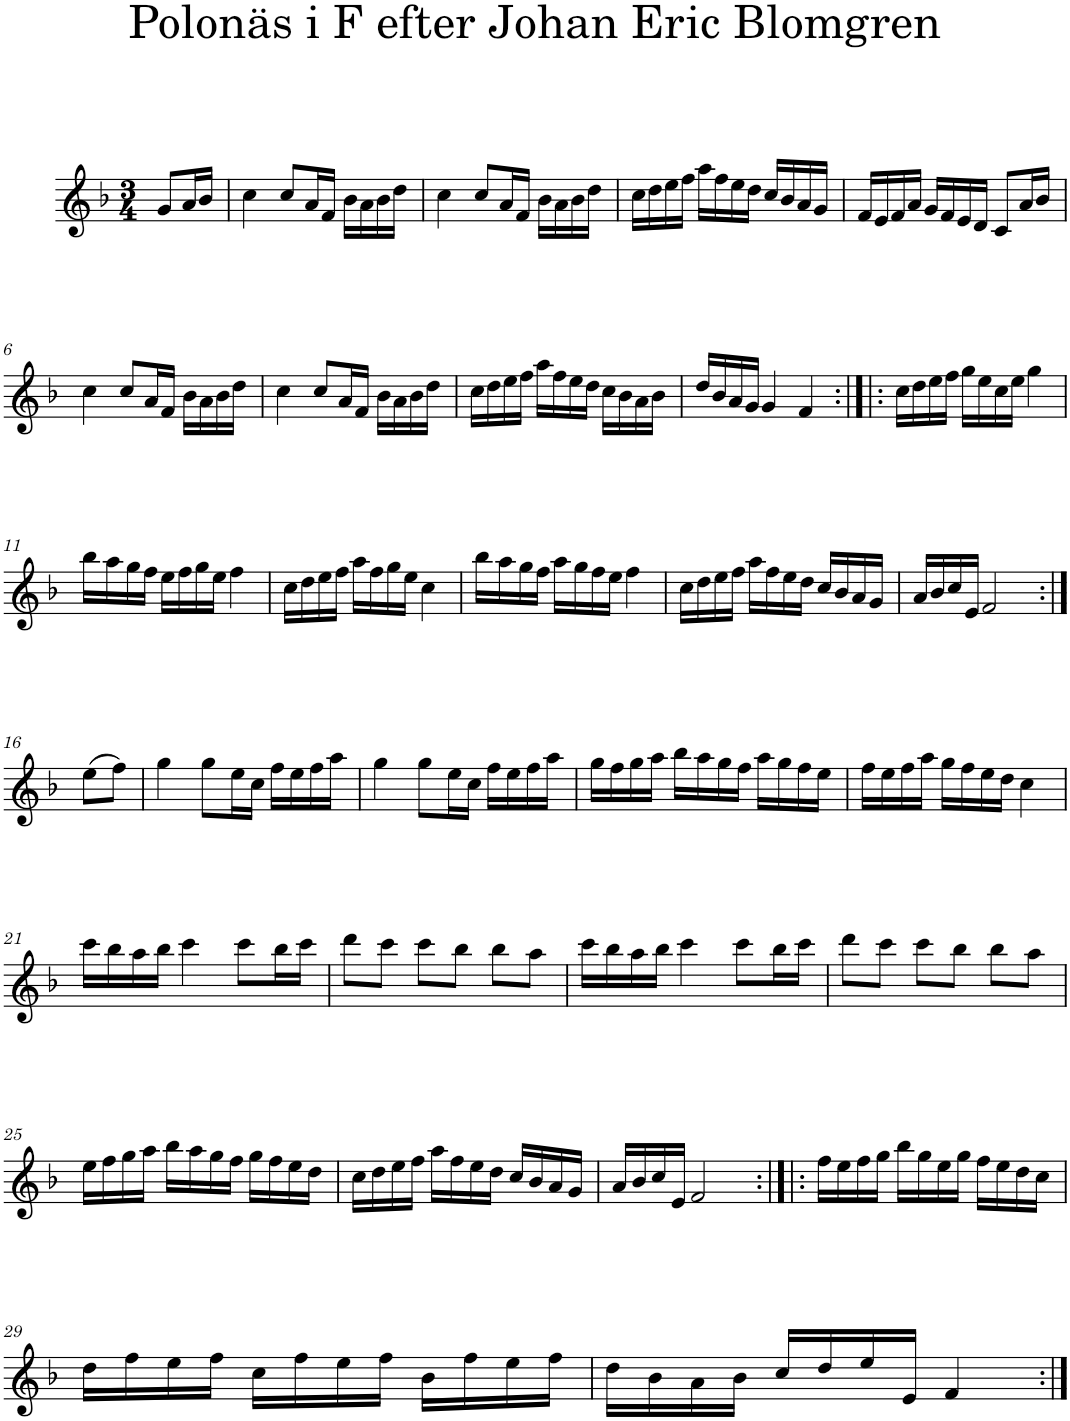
**kern
*part1
*staff1
*I"Piano
*I'Pno
*clefG2
*k[b-]
*F:
*M3/4
=1
8g/L
16a/L
16b-/JJ
=2
4cc\
8cc/L
16a/L
16f/JJ
16b-\LL
16a\
16b-\
16dd\JJ
=3
4cc\
8cc/L
16a/L
16f/JJ
16b-\LL
16a\
16b-\
16dd\JJ
=4
16cc\LL
16dd\
16ee\
16ff\JJ
16aa\LL
16ff\
16ee\
16dd\JJ
16cc/LL
16b-/
16a/
16g/JJ
=5
16f/LL
16e/
16f/
16a/JJ
16g/LL
16f/
16e/
16d/JJ
8c/L
16a/L
16b-/JJ
!!LO:LB:g=z
=6
4cc\
8cc/L
16a/L
16f/JJ
16b-\LL
16a\
16b-\
16dd\JJ
=7
4cc\
8cc/L
16a/L
16f/JJ
16b-\LL
16a\
16b-\
16dd\JJ
=8
16cc\LL
16dd\
16ee\
16ff\JJ
16aa\LL
16ff\
16ee\
16dd\JJ
16cc\LL
16b-\
16a\
16b-\JJ
=9
16dd/LL
16b-/
16a/
16g/JJ
4g/
4f/
=10:|!|:
16cc\LL
16dd\
16ee\
16ff\JJ
16gg\LL
16ee\
16cc\
16ee\JJ
4gg\
!!LO:LB:g=z
=11
16bb-\LL
16aa\
16gg\
16ff\JJ
16ee\LL
16ff\
16gg\
16ee\JJ
4ff\
=12
16cc\LL
16dd\
16ee\
16ff\JJ
16aa\LL
16ff\
16gg\
16ee\JJ
4cc\
=13
16bb-\LL
16aa\
16gg\
16ff\JJ
16aa\LL
16gg\
16ff\
16ee\JJ
4ff\
=14
16cc\LL
16dd\
16ee\
16ff\JJ
16aa\LL
16ff\
16ee\
16dd\JJ
16cc/LL
16b-/
16a/
16g/JJ
=15
16a/LL
16b-/
16cc/
16e/JJ
2f/
!!LO:LB:g=z
=16:|!
(8ee\L
8ff\J)
=17
4gg\
8gg\L
16ee\L
16cc\JJ
16ff\LL
16ee\
16ff\
16aa\JJ
=18
4gg\
8gg\L
16ee\L
16cc\JJ
16ff\LL
16ee\
16ff\
16aa\JJ
=19
16gg\LL
16ff\
16gg\
16aa\JJ
16bb-\LL
16aa\
16gg\
16ff\JJ
16aa\LL
16gg\
16ff\
16ee\JJ
=20
16ff\LL
16ee\
16ff\
16aa\JJ
16gg\LL
16ff\
16ee\
16dd\JJ
4cc\
!!LO:LB:g=z
=21
16ccc\LL
16bb-\
16aa\
16bb-\JJ
4ccc\
8ccc\L
16bb-\L
16ccc\JJ
=22
8ddd\L
8ccc\J
8ccc\L
8bb-\J
8bb-\L
8aa\J
=23
16ccc\LL
16bb-\
16aa\
16bb-\JJ
4ccc\
8ccc\L
16bb-\L
16ccc\JJ
=24
8ddd\L
8ccc\J
8ccc\L
8bb-\J
8bb-\L
8aa\J
!!LO:LB:g=z
=25
16ee\LL
16ff\
16gg\
16aa\JJ
16bb-\LL
16aa\
16gg\
16ff\JJ
16gg\LL
16ff\
16ee\
16dd\JJ
=26
16cc\LL
16dd\
16ee\
16ff\JJ
16aa\LL
16ff\
16ee\
16dd\JJ
16cc/LL
16b-/
16a/
16g/JJ
=27
16a/LL
16b-/
16cc/
16e/JJ
2f/
=28:|!|:
16ff\LL
16ee\
16ff\
16gg\JJ
16bb-\LL
16gg\
16ee\
16gg\JJ
16ff\LL
16ee\
16dd\
16cc\JJ
!!LO:LB:g=z
=29
16dd\LL
16ff\
16ee\
16ff\JJ
16cc\LL
16ff\
16ee\
16ff\JJ
16b-\LL
16ff\
16ee\
16ff\JJ
=30
16dd\LL
16b-\
16a\
16b-\JJ
16cc/LL
16dd/
16ee/
16e/JJ
4f/
=:|!
*-
